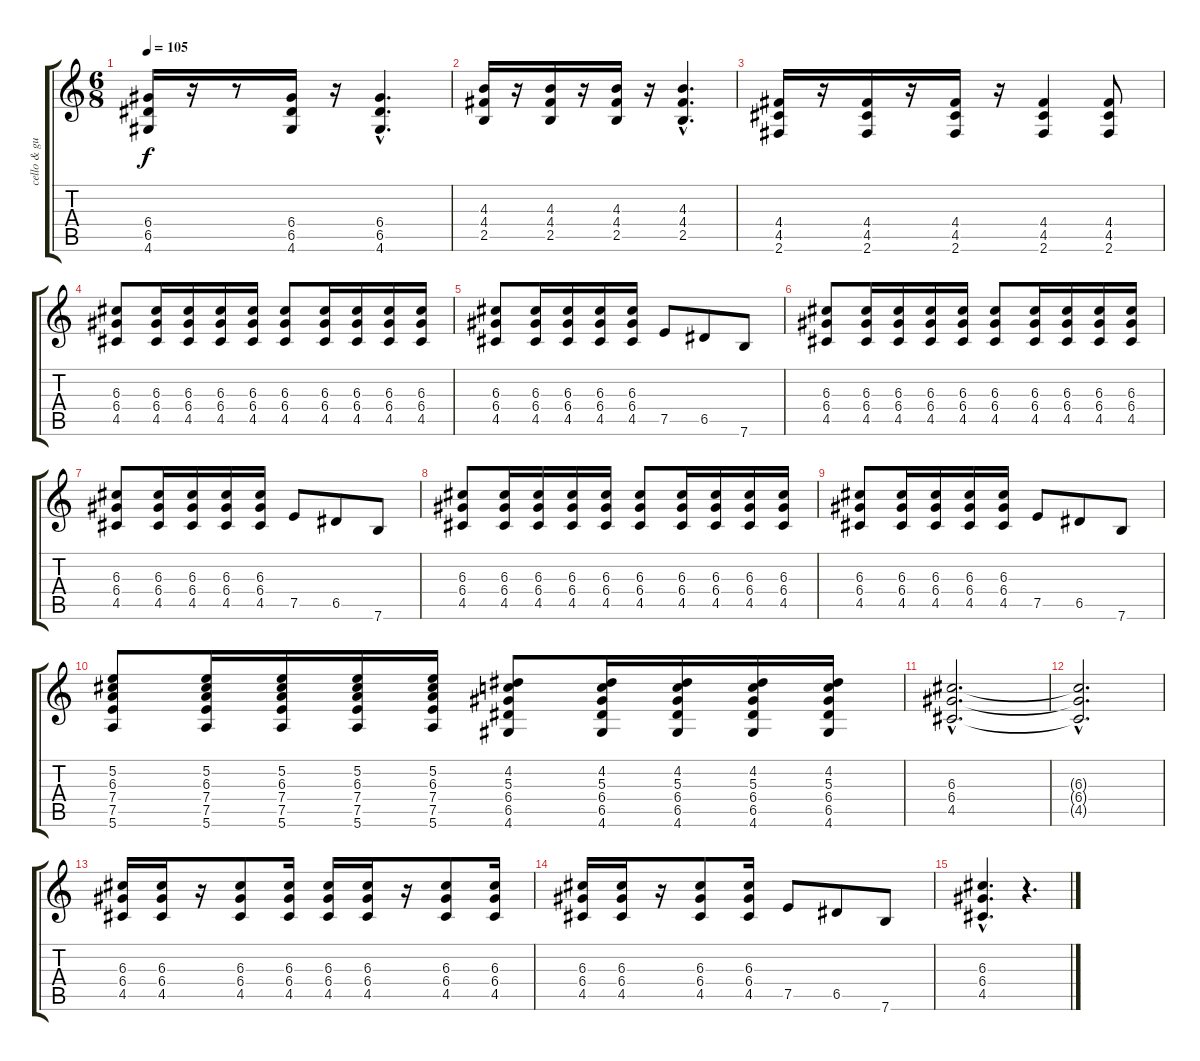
\track ("cello & guitar" "cello & gu") {instrument distortionguitar}
\staff {score tabs}
\tuning (E4 B3 G3 D3 A2 E2) {hide}
\ts (6 8)
\tempo 105
\clef g2
\ks c
(6.4 6.5 4.6).16{dy f} r.16 r.8 (6.4 6.5 4.6).16 r.16 (6.4{hac} 6.5{hac} 4.6{hac}).4{d} |
(4.3 4.4 2.5).16 r.16 (4.3 4.4 2.5).16 r.16 (4.3 4.4 2.5).16 r.16 (4.3{hac} 4.4{hac} 2.5{hac}).4{d} |
(4.4 4.5 2.6).16 r.16 (4.4 4.5 2.6).16 r.16 (4.4 4.5 2.6).16 r.16 (4.4 4.5 2.6).4 (4.4 4.5 2.6).8 |
(6.3 6.4 4.5).8 (6.3 6.4 4.5).16 (6.3 6.4 4.5).16 (6.3 6.4 4.5).16 (6.3 6.4 4.5).16 (6.3 6.4 4.5).8 (6.3 6.4 4.5).16 (6.3 6.4 4.5).16 (6.3 6.4 4.5).16 (6.3 6.4 4.5).16 |
(6.3 6.4 4.5).8 (6.3 6.4 4.5).16 (6.3 6.4 4.5).16 (6.3 6.4 4.5).16 (6.3 6.4 4.5).16 7.5.8 6.5.8 7.6.8 |
(6.3 6.4 4.5).8 (6.3 6.4 4.5).16 (6.3 6.4 4.5).16 (6.3 6.4 4.5).16 (6.3 6.4 4.5).16 (6.3 6.4 4.5).8 (6.3 6.4 4.5).16 (6.3 6.4 4.5).16 (6.3 6.4 4.5).16 (6.3 6.4 4.5).16 |
(6.3 6.4 4.5).8 (6.3 6.4 4.5).16 (6.3 6.4 4.5).16 (6.3 6.4 4.5).16 (6.3 6.4 4.5).16 7.5.8 6.5.8 7.6.8 |
(6.3 6.4 4.5).8 (6.3 6.4 4.5).16 (6.3 6.4 4.5).16 (6.3 6.4 4.5).16 (6.3 6.4 4.5).16 (6.3 6.4 4.5).8 (6.3 6.4 4.5).16 (6.3 6.4 4.5).16 (6.3 6.4 4.5).16 (6.3 6.4 4.5).16 |
(6.3 6.4 4.5).8 (6.3 6.4 4.5).16 (6.3 6.4 4.5).16 (6.3 6.4 4.5).16 (6.3 6.4 4.5).16 7.5.8 6.5.8 7.6.8 |
(5.2 6.3 7.4 7.5 5.6).8 (5.2 6.3 7.4 7.5 5.6).16 (5.2 6.3 7.4 7.5 5.6).16 (5.2 6.3 7.4 7.5 5.6).16 (5.2 6.3 7.4 7.5 5.6).16 (4.2 5.3 6.4 6.5 4.6).8 (4.2 5.3 6.4 6.5 4.6).16 (4.2 5.3 6.4 6.5 4.6).16 (4.2 5.3 6.4 6.5 4.6).16 (4.2 5.3 6.4 6.5 4.6).16 |
(6.3{hac} 6.4{hac} 4.5{hac}).2{d} |
(6.3{hac t} 6.4{hac t} 4.5{hac t}).2{d} |
(6.3 6.4 4.5).16 (6.3 6.4 4.5).16 r.16 (6.3 6.4 4.5).8 (6.3 6.4 4.5).16 (6.3 6.4 4.5).16 (6.3 6.4 4.5).16 r.16 (6.3 6.4 4.5).8 (6.3 6.4 4.5).16 |
(6.3 6.4 4.5).16 (6.3 6.4 4.5).16 r.16 (6.3 6.4 4.5).8 (6.3 6.4 4.5).16 7.5.8 6.5.8 7.6.8 |
(6.3{hac} 6.4{hac} 4.5{hac}).4{d} r.4{d}
